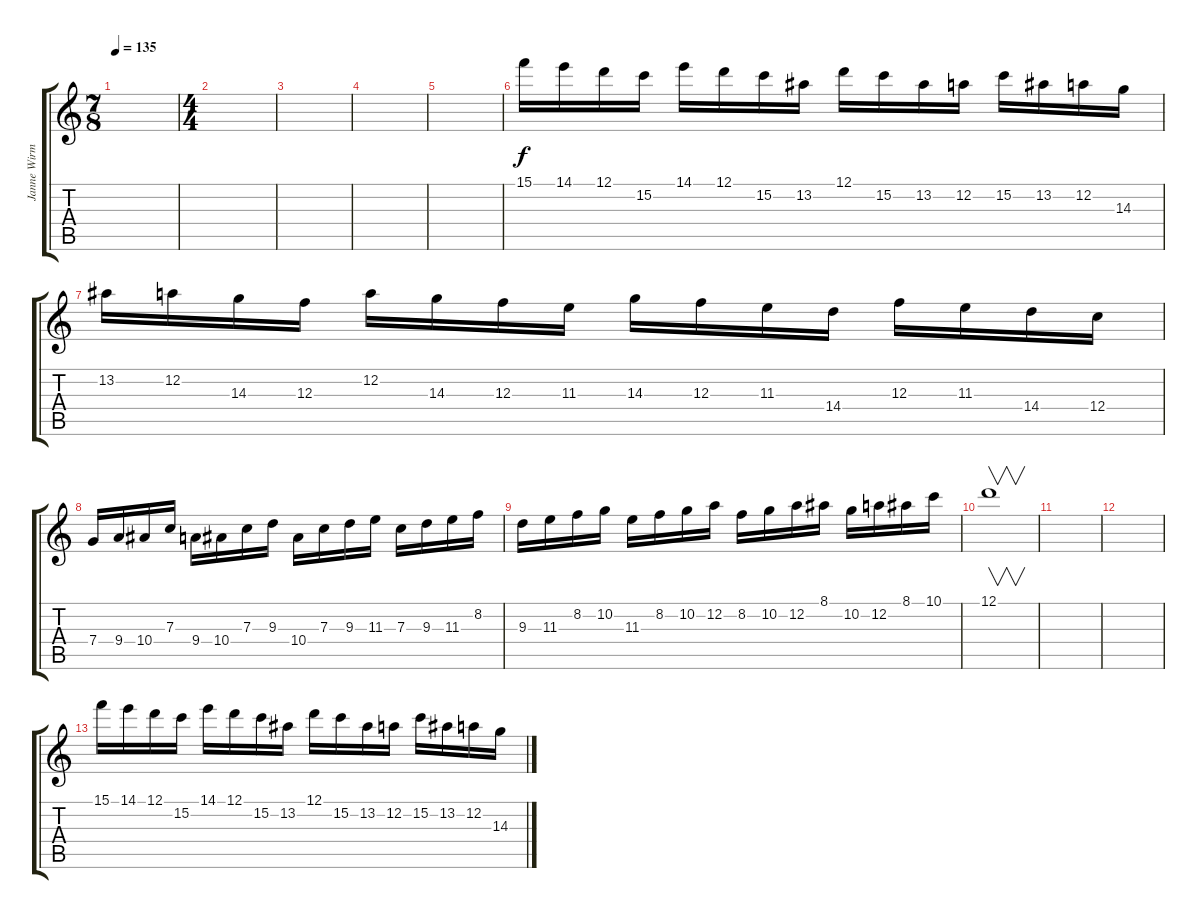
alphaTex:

\track ("Janne Wirman" "Janne Wirm") {instrument distortionguitar}
\staff {score tabs}
\tuning (D4 A3 F3 C3 G2 D2) {hide}
\ts (7 8)
\tempo 135
\clef g2
\ks c
|
\ts (4 4)
|
|
|
|
15.1.16 14.1.16 12.1.16 15.2.16 14.1.16 12.1.16 15.2.16 13.2.16 12.1.16 15.2.16 13.2.16 12.2.16 15.2.16 13.2.16 12.2.16 14.3.16 |
13.2.16 12.2.16 14.3.16 12.3.16 12.2.16 14.3.16 12.3.16 11.3.16 14.3.16 12.3.16 11.3.16 14.4.16 12.3.16 11.3.16 14.4.16 12.4.16 |
7.4.16 9.4.16 10.4.16 7.3.16 9.4.16 10.4.16 7.3.16 9.3.16 10.4.16 7.3.16 9.3.16 11.3.16 7.3.16 9.3.16 11.3.16 8.2.16 |
9.3.16 11.3.16 8.2.16 10.2.16 11.3.16 8.2.16 10.2.16 12.2.16 8.2.16 10.2.16 12.2.16 8.1.16 10.2.16 12.2.16 8.1.16 10.1.16 |
12.1.1{v} |
|
|
15.1.16 14.1.16 12.1.16 15.2.16 14.1.16 12.1.16 15.2.16 13.2.16 12.1.16 15.2.16 13.2.16 12.2.16 15.2.16 13.2.16 12.2.16 14.3.16
